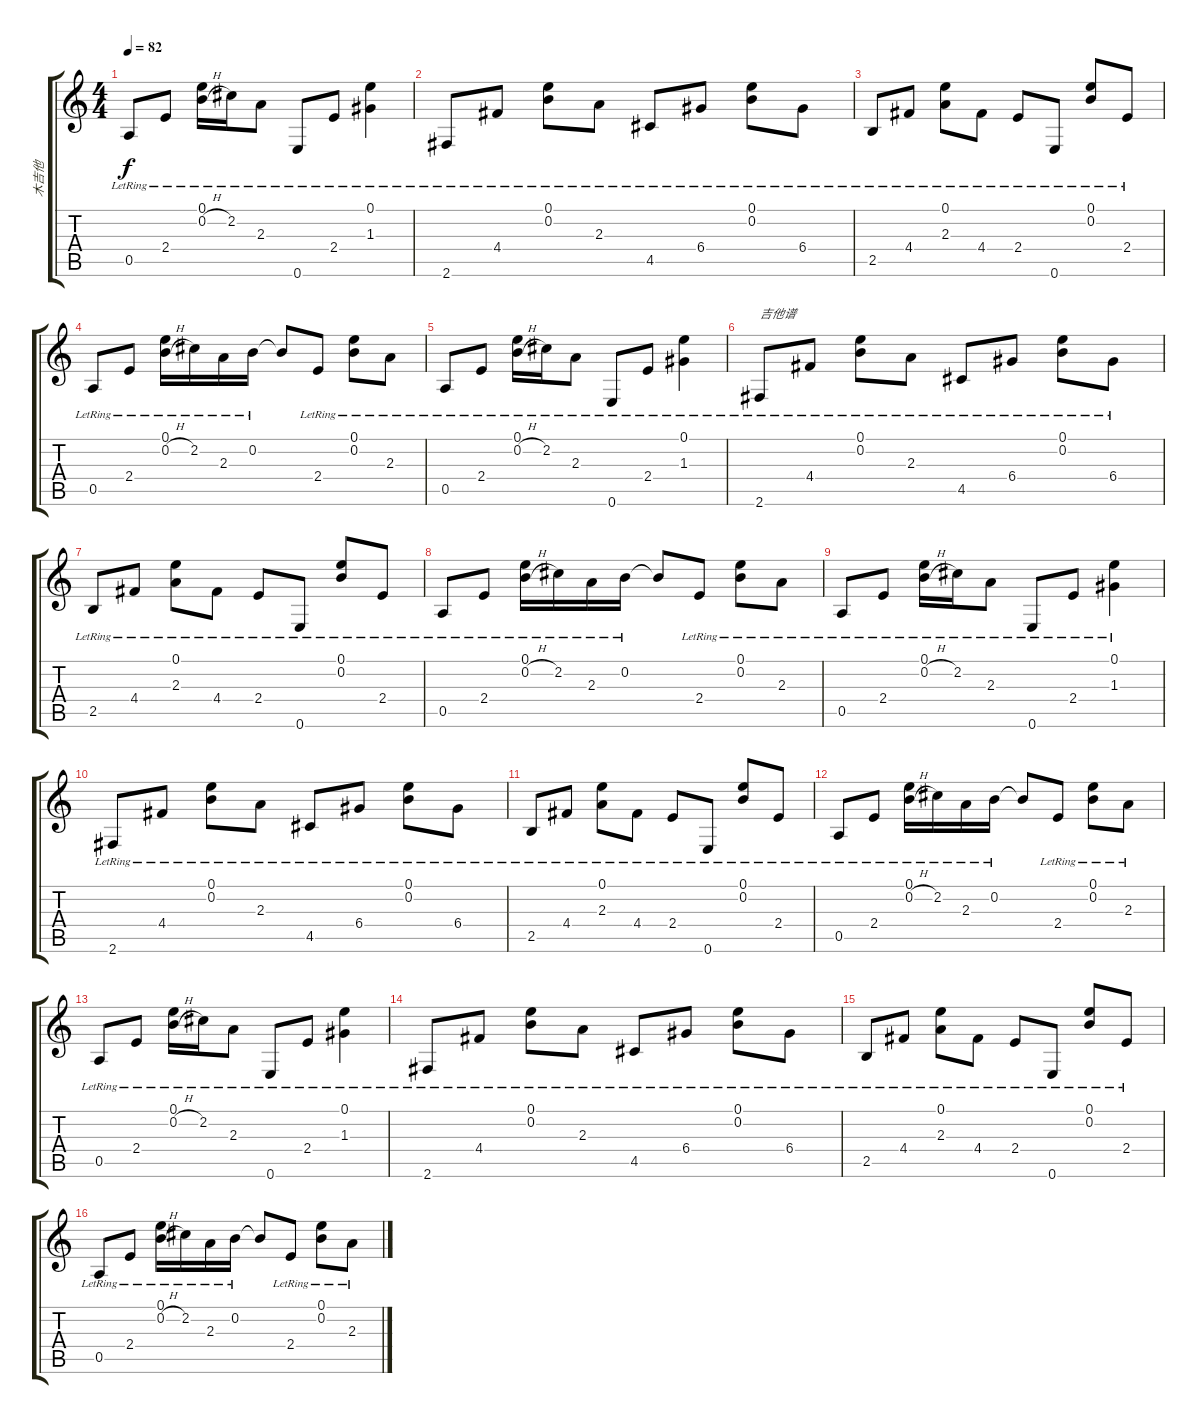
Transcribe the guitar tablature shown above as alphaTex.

\track ("木吉他" "木吉他") {instrument acousticguitarsteel}
\staff {score tabs}
\tuning (E4 B3 G3 D3 A2 E2) {hide}
\ts (4 4)
\tempo 82
\clef g2
\ks c
0.5{lr}.8{dy f} 2.4{lr}.8 (0.1{lr} 0.2{h lr}).16 2.2{lr}.16 2.3{lr}.8 0.6{lr}.8 2.4{lr}.8 (0.1{lr} 1.3{lr}).4 |
2.6{lr}.8 4.4{lr}.8 (0.1{lr} 0.2{lr}).8 2.3{lr}.8 4.5{lr}.8 6.4{lr}.8 (0.1{lr} 0.2{lr}).8 6.4{lr}.8 |
2.5{lr}.8 4.4{lr}.8 (0.1{lr} 2.3{lr}).8 4.4{lr}.8 2.4{lr}.8 0.6{lr}.8 (0.1{lr} 0.2{lr}).8 2.4{lr}.8 |
0.5{lr}.8 2.4{lr}.8 (0.1{lr} 0.2{h}).16 2.2{lr}.16 2.3{lr}.16 0.2{lr}.16 0.2{t}.8 2.4{lr}.8 (0.1{lr} 0.2{lr}).8 2.3{lr}.8 |
0.5{lr}.8 2.4{lr}.8 (0.1{lr} 0.2{h lr}).16 2.2{lr}.16 2.3{lr}.8 0.6{lr}.8 2.4{lr}.8 (0.1{lr} 1.3{lr}).4 |
2.6{lr}.8{txt "吉他谱"} 4.4{lr}.8 (0.1{lr} 0.2{lr}).8 2.3{lr}.8 4.5{lr}.8 6.4{lr}.8 (0.1{lr} 0.2{lr}).8 6.4{lr}.8 |
2.5{lr}.8 4.4{lr}.8 (0.1{lr} 2.3{lr}).8 4.4{lr}.8 2.4{lr}.8 0.6{lr}.8 (0.1{lr} 0.2{lr}).8 2.4{lr}.8 |
0.5{lr}.8 2.4{lr}.8 (0.1{lr} 0.2{h}).16 2.2{lr}.16 2.3{lr}.16 0.2{lr}.16 0.2{t}.8 2.4{lr}.8 (0.1{lr} 0.2{lr}).8 2.3{lr}.8 |
0.5{lr}.8 2.4{lr}.8 (0.1{lr} 0.2{h lr}).16 2.2{lr}.16 2.3{lr}.8 0.6{lr}.8 2.4{lr}.8 (0.1{lr} 1.3{lr}).4 |
2.6{lr}.8 4.4{lr}.8 (0.1{lr} 0.2{lr}).8 2.3{lr}.8 4.5{lr}.8 6.4{lr}.8 (0.1{lr} 0.2{lr}).8 6.4{lr}.8 |
2.5{lr}.8 4.4{lr}.8 (0.1{lr} 2.3{lr}).8 4.4{lr}.8 2.4{lr}.8 0.6{lr}.8 (0.1{lr} 0.2{lr}).8 2.4{lr}.8 |
0.5{lr}.8 2.4{lr}.8 (0.1{lr} 0.2{h}).16 2.2{lr}.16 2.3{lr}.16 0.2{lr}.16 0.2{t}.8 2.4{lr}.8 (0.1{lr} 0.2{lr}).8 2.3{lr}.8 |
0.5{lr}.8 2.4{lr}.8 (0.1{lr} 0.2{h lr}).16 2.2{lr}.16 2.3{lr}.8 0.6{lr}.8 2.4{lr}.8 (0.1{lr} 1.3{lr}).4 |
2.6{lr}.8 4.4{lr}.8 (0.1{lr} 0.2{lr}).8 2.3{lr}.8 4.5{lr}.8 6.4{lr}.8 (0.1{lr} 0.2{lr}).8 6.4{lr}.8 |
2.5{lr}.8 4.4{lr}.8 (0.1{lr} 2.3{lr}).8 4.4{lr}.8 2.4{lr}.8 0.6{lr}.8 (0.1{lr} 0.2{lr}).8 2.4{lr}.8 |
0.5{lr}.8 2.4{lr}.8 (0.1{lr} 0.2{h}).16 2.2{lr}.16 2.3{lr}.16 0.2{lr}.16 0.2{t}.8 2.4{lr}.8 (0.1{lr} 0.2{lr}).8 2.3{lr}.8
